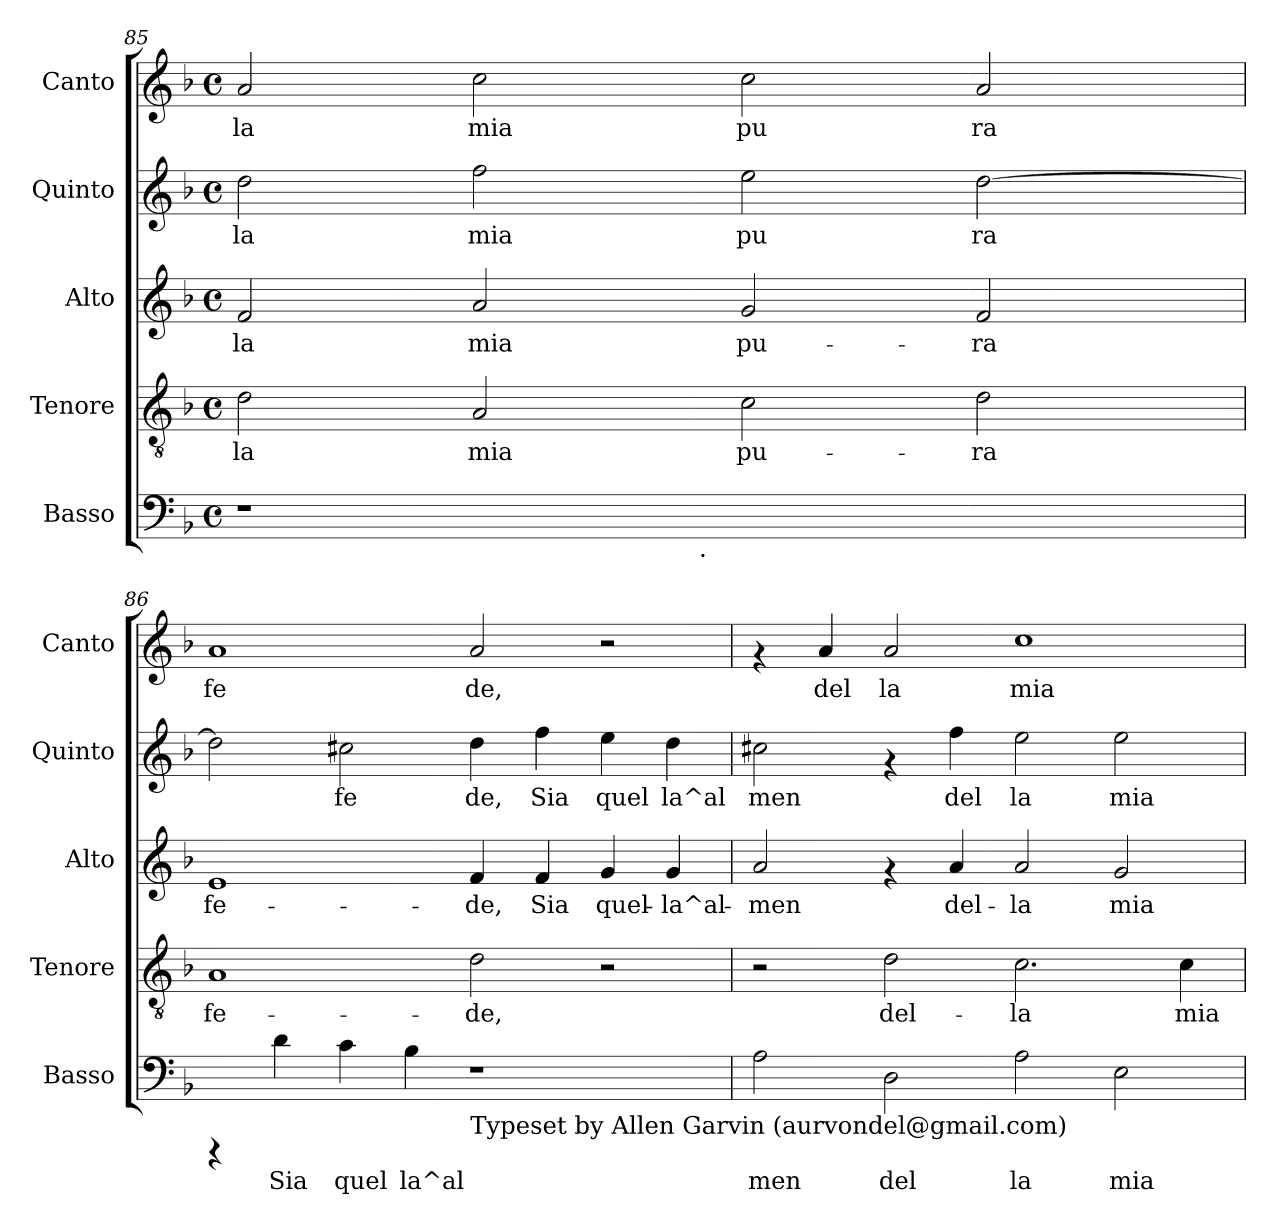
**kern	**text	**kern	**text	**kern	**text	**kern	**text	**kern	**text
*part5	*part5	*part4	*part4	*part3	*part3	*part2	*part2	*part1	*part1
*staff5	*staff5	*staff4	*staff4	*staff3	*staff3	*staff2	*staff2	*staff1	*staff1
*I"Basso	*	*I"Tenore	*	*I"Alto	*	*I"Quinto	*	*I"Canto	*
*I'Basso	*	*I'Tenore	*	*I'Alto	*	*I'Quinto	*	*I'Canto	*
!!LO:PB:g=z
*clefF4	*	*clefGv2	*	*clefG2	*	*clefG2	*	*clefG2	*
*k[b-]	*	*k[b-]	*	*k[b-]	*	*k[b-]	*	*k[b-]	*
*F:	*	*F:	*	*F:	*	*F:	*	*F:	*
*M4/4	*	*M4/4	*	*M4/4	*	*M4/4	*	*M4/4	*
*met(c)	*	*met(c)	*	*met(c)	*	*met(c)	*	*met(c)	*
=85	=85	=85	=85	=85	=85	=85	=85	=85	=85
!	!	!	!LO:LY:b:cj	!	!LO:LY:b:cj	!	!LO:LY:b:cj	!	!LO:LY:b:cj
*^	*	*	*	*	*	*	*	*	*
1r	2ryy	.	2d\	-la	2f/	-la	2dd\	-la	2a/	la
!	!	!	!	!LO:LY:b:cj	!	!LO:LY:b:cj	!	!LO:LY:b:cj	!	!LO:LY:b:cj
.	4...ryy	.	2A/	mia	2a/	mia	2ff\	mia	2cc\	mia
!	!LO:TX:b:t=.	!	!	!	!	!	!	!	!	!
.	1ryy	.	.	.	.	.	.	.	.	.
!	!	!	!	!LO:LY:b:cj	!	!LO:LY:b:cj	!	!LO:LY:b:cj	!	!LO:LY:b:cj
1ryy	.	.	2c\	pu-	2g/	pu-	2ee\	pu	2cc\	pu
!	!	!	!	!LO:LY:b:cj	!	!LO:LY:b:cj	!	!LO:LY:b:cj	!	!LO:LY:b:cj
.	.	.	2d\	-ra	2f/	-ra	[>2dd\	ra	2a/	ra
.	32ryy	.	.	.	.	.	.	.	.	.
=86	=86	=86	=86	=86	=86	=86	=86	=86	=86	=86
!	!	!	!	!LO:LY:b:cj	!	!LO:LY:b:cj	!	!LO:LY:b:cj	!	!LO:LY:b:cj
*v	*v	*	*	*	*	*	*	*	*	*
4rCCC	.	1A	fe-	1e	fe-	2dd\]	.	1a	fe
!	!LO:LY:b	!	!	!	!	!	!	!	!
4d\	Sia	.	.	.	.	.	.	.	.
!	!LO:LY:b	!	!	!	!	!	!LO:LY:b:cj	!	!
4c\	quel	.	.	.	.	2cc#X\	fe	.	.
!	!LO:LY:b	!	!	!	!	!	!	!	!
4B-\	la^al	.	.	.	.	.	.	.	.
!LO:TX:b:t=Typeset by Allen Garvin (aurvondel@gmail.com)	!	!	!	!	!	!	!	!	!
!	!	!	!LO:LY:b:cj	!	!LO:LY:b:cj	!	!LO:LY:b:cj	!	!LO:LY:b:cj
1r	.	2d\	-de,	4f/	-de,	4dd\	de,	2a/	de,
!	!	!	!	!	!LO:LY:b:cj	!	!LO:LY:b:cj	!	!
.	.	.	.	4f/	Sia	4ff\	Sia	.	.
!	!	!	!	!	!LO:LY:b:cj	!	!LO:LY:b:cj	!	!
.	.	2r	.	4g/	quel-	4ee\	quel	2r	.
!	!	!	!	!	!LO:LY:b:cj	!	!LO:LY:b:cj	!	!
.	.	.	.	4g/	-la^al-	4dd\	la^al	.	.
=87	=87	=87	=87	=87	=87	=87	=87	=87	=87
!	!LO:LY:b	!	!	!	!LO:LY:b:cj	!	!LO:LY:b:cj	!	!
2A\	men	2r	.	2a/	-men	2cc#X\	men	4rf	.
!	!	!	!	!	!	!	!	!	!LO:LY:b:cj
.	.	.	.	.	.	.	.	4a/	del
!	!LO:LY:b	!	!LO:LY:b:cj	!	!	!	!	!	!LO:LY:b:cj
2D\	del	2d\	del-	4rf	.	4rf	.	2a/	la
!	!	!	!	!	!LO:LY:b:cj	!	!LO:LY:b:cj	!	!
.	.	.	.	4a/	del-	4ff\	del	.	.
!	!LO:LY:b	!	!LO:LY:b:cj	!	!LO:LY:b:cj	!	!LO:LY:b:cj	!	!LO:LY:b:cj
2A\	la	2.c\	-la	2a/	-la	2ee\	la	1cc	mia
!	!LO:LY:b	!	!	!	!LO:LY:b:cj	!	!LO:LY:b:cj	!	!
2E\	mia	.	.	2g/	mia	2ee\	mia	.	.
!	!	!	!LO:LY:b:cj	!	!	!	!	!	!
.	.	4c\	mia	.	.	.	.	.	.
=	=	=	=	=	=	=	=	=	=
*-	*-	*-	*-	*-	*-	*-	*-	*-	*-
